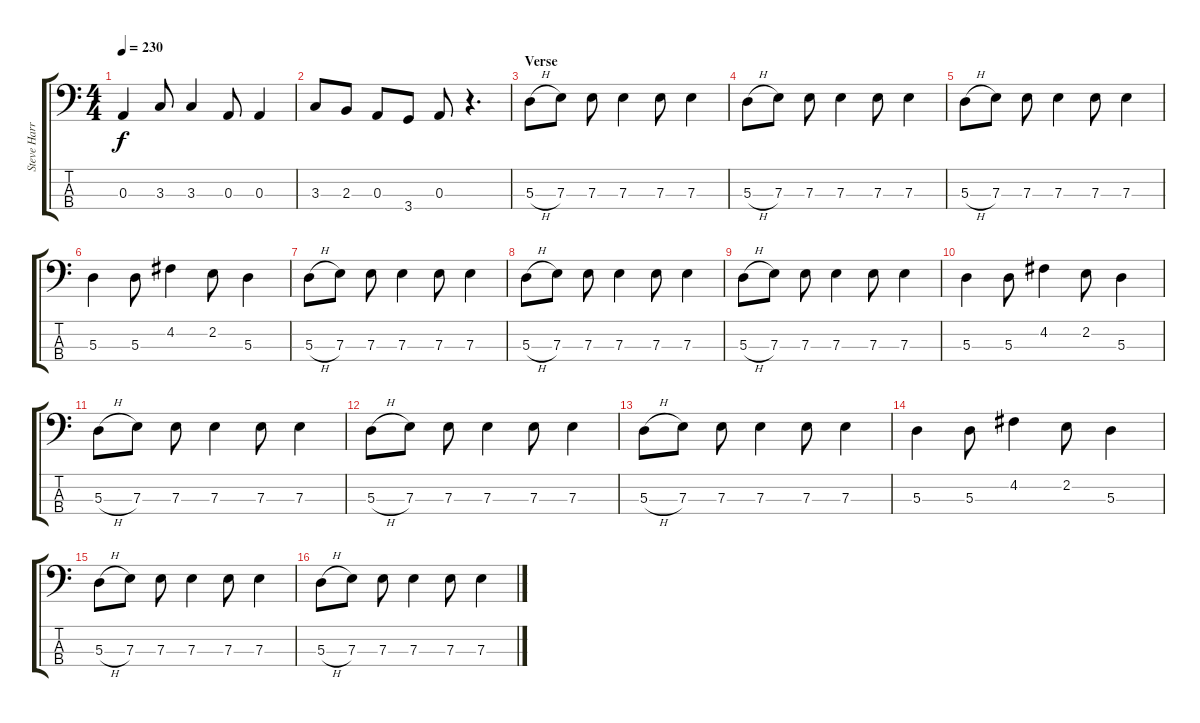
\track ("Steve Harris" "Steve Harr") {instrument electricbassfinger}
\staff {score tabs}
\tuning (G2 D2 A1 E1) {hide}
\ts (4 4)
\tempo 230
\clef f4
\ks c
0.3.4{dy f} 3.3.8 3.3.4 0.3.8 0.3.4 |
3.3.8 2.3.8 0.3.8 3.4.8 0.3.8 r.4{d} |
\section ("" "Verse")
5.3{h}.8 7.3.8 7.3.8 7.3.4 7.3.8 7.3.4 |
5.3{h}.8 7.3.8 7.3.8 7.3.4 7.3.8 7.3.4 |
5.3{h}.8 7.3.8 7.3.8 7.3.4 7.3.8 7.3.4 |
5.3.4 5.3.8 4.2.4 2.2.8 5.3.4 |
5.3{h}.8 7.3.8 7.3.8 7.3.4 7.3.8 7.3.4 |
5.3{h}.8 7.3.8 7.3.8 7.3.4 7.3.8 7.3.4 |
5.3{h}.8 7.3.8 7.3.8 7.3.4 7.3.8 7.3.4 |
5.3.4 5.3.8 4.2.4 2.2.8 5.3.4 |
5.3{h}.8 7.3.8 7.3.8 7.3.4 7.3.8 7.3.4 |
5.3{h}.8 7.3.8 7.3.8 7.3.4 7.3.8 7.3.4 |
5.3{h}.8 7.3.8 7.3.8 7.3.4 7.3.8 7.3.4 |
5.3.4 5.3.8 4.2.4 2.2.8 5.3.4 |
5.3{h}.8 7.3.8 7.3.8 7.3.4 7.3.8 7.3.4 |
5.3{h}.8 7.3.8 7.3.8 7.3.4 7.3.8 7.3.4
